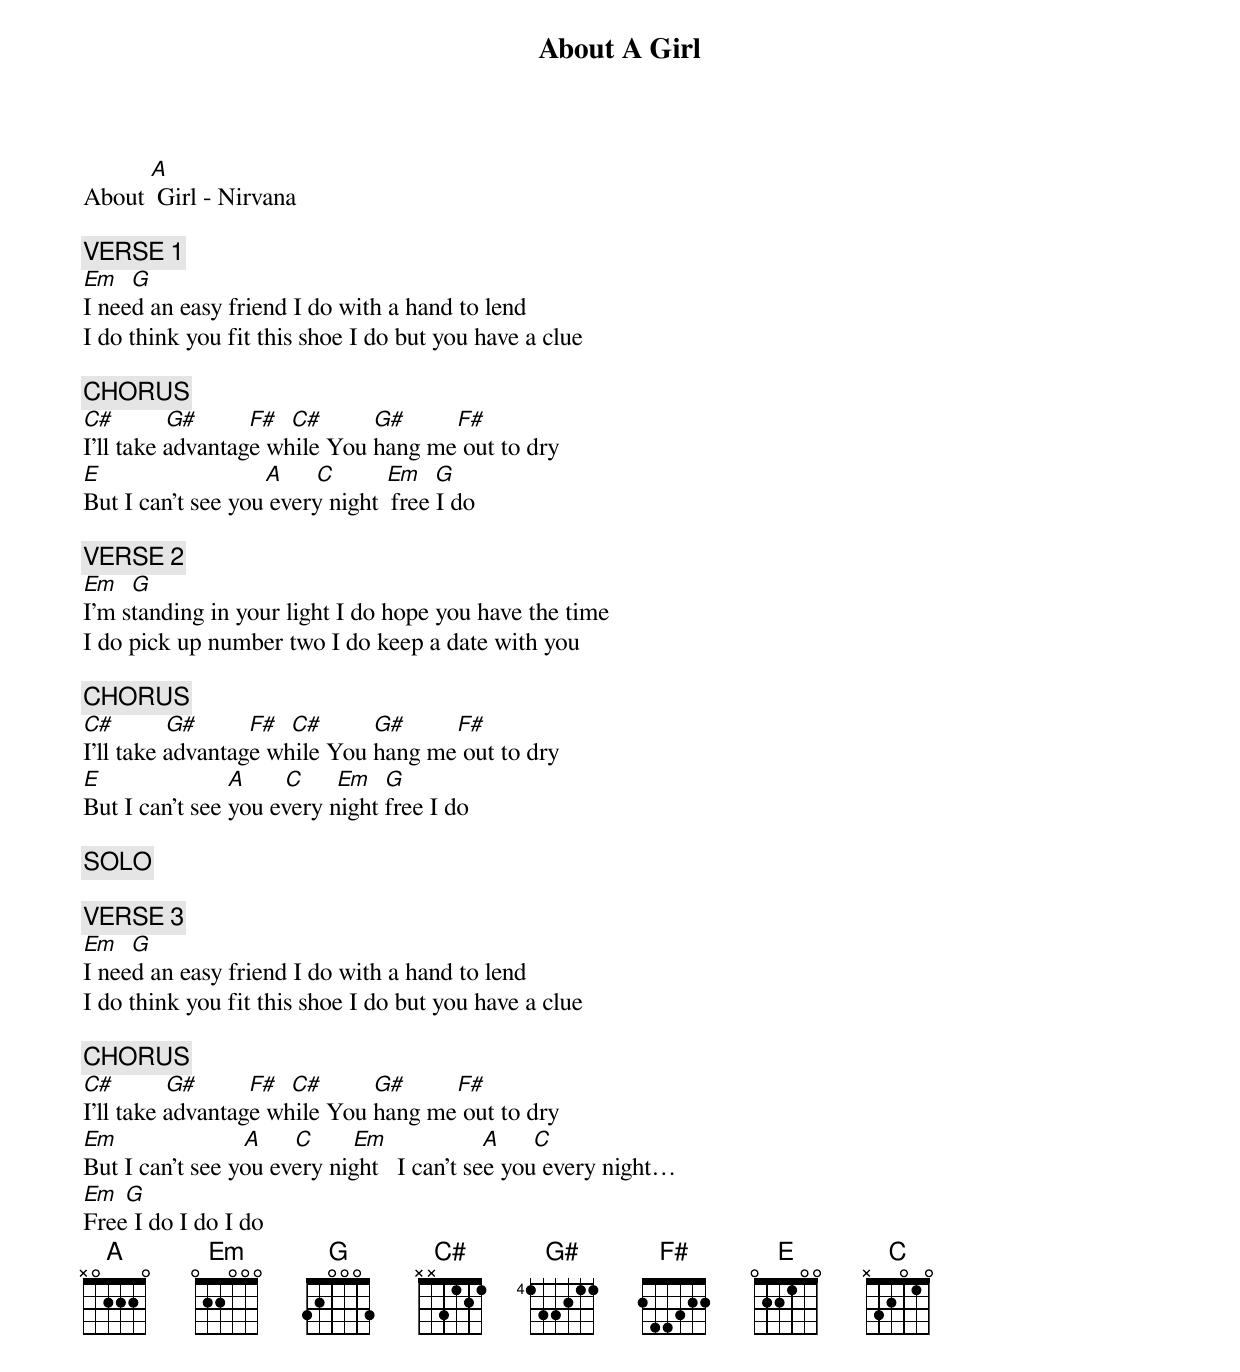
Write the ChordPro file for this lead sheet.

{title: About A Girl}
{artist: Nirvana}
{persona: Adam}
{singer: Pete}
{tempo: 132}
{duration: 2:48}
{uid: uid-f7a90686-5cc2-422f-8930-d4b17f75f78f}
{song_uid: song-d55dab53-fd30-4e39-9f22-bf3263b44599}



About [A] Girl - Nirvana

{comment: VERSE 1}
[Em]		[G]
I need an easy friend	I do with a hand to lend
I do think you fit this shoe	I do but you have a clue

{comment: CHORUS}
[C#]        [G#]        [F#]		[C#]        [G#]        [F#]
I'll take advantage while	You hang me out to dry
[E]                  		      [A]     [C]        [Em]  [G]
But I can't see you every night  free I do

{comment: VERSE 2}
[Em]		[G]
I'm standing in your light	I do hope you have the time
I do pick up number two	I do keep a date with you

{comment: CHORUS}
[C#]        [G#]        [F#]		[C#]        [G#]        [F#]
I'll take advantage while	You hang me out to dry
[E]                  		[A]     	[C]     [Em]  [G]
But I can't see you every night free I do

{comment: SOLO}

{comment: VERSE 3}
[Em]		[G]
I need an easy friend	I do with a hand to lend
I do think you fit this shoe	I do but you have a clue

{comment: CHORUS}
[C#]        [G#]        [F#]		[C#]        [G#]        [F#]
I'll take advantage while	You hang me out to dry
[Em]                  		[A]     [C]    		[Em]              	[A]     [C]
But I can't see you every night   I can't see you every night…
[Em] [G]
Free	I do	I do	I do
